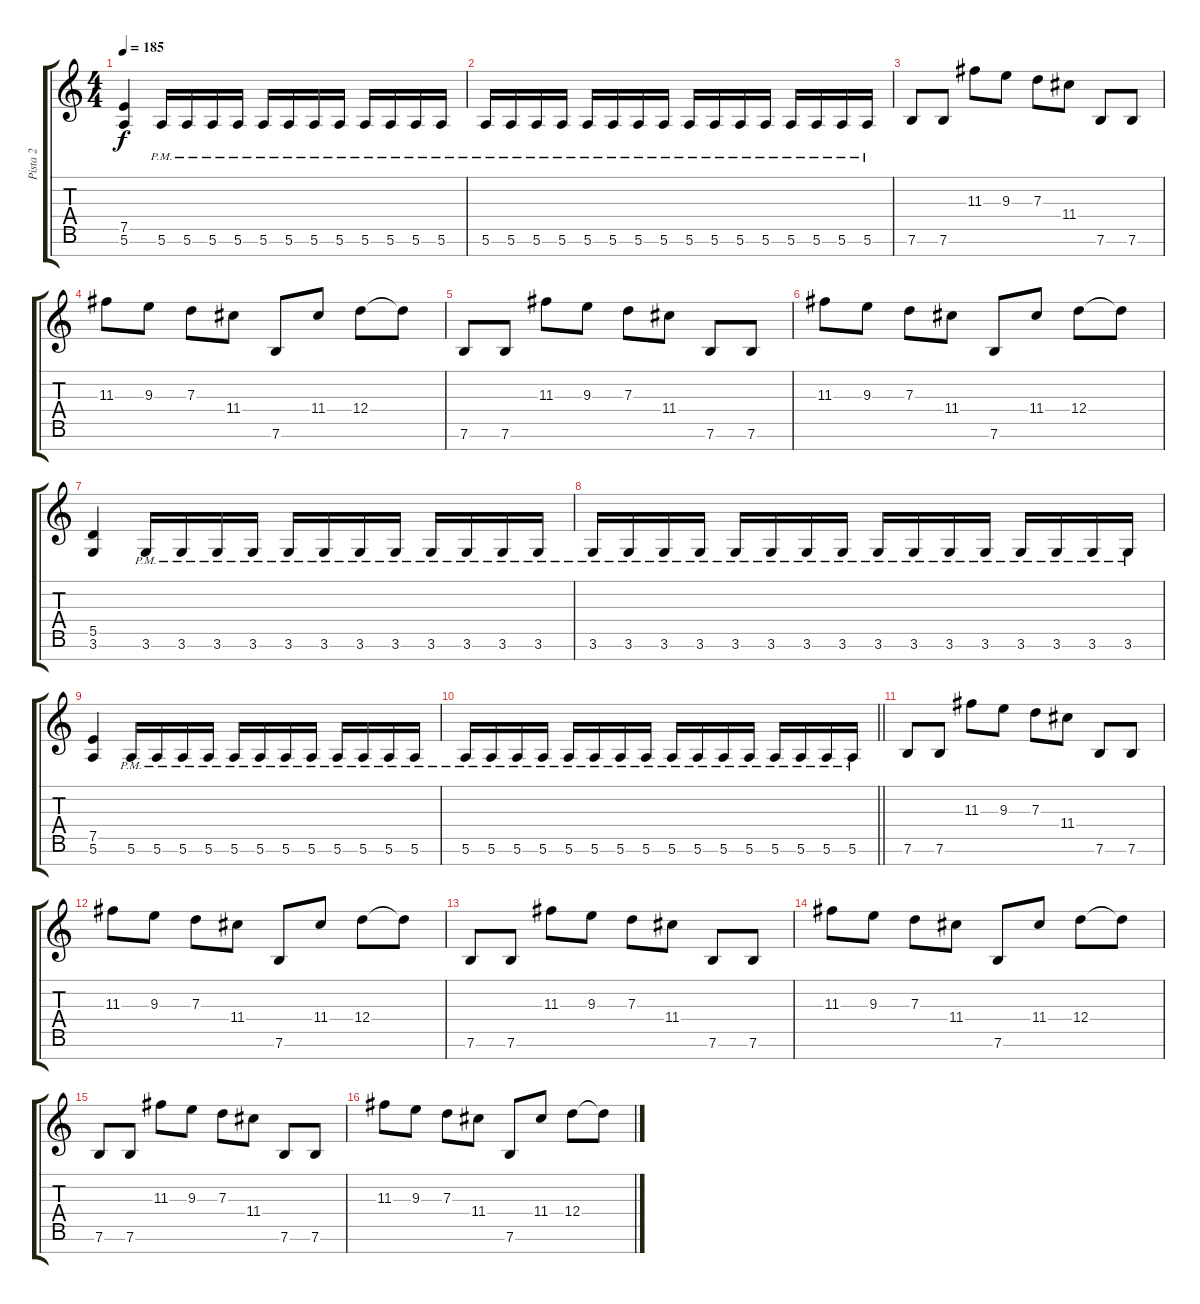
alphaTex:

\track ("Pista 2" "Pista 2") {instrument distortionguitar}
\staff {score tabs}
\tuning (E4 B3 G3 D3 A2 E2 B1) {hide}
\ts (4 4)
\tempo 185
\clef g2
\ks c
(7.5 5.6).4{dy f} 5.6{pm}.16 5.6{pm}.16 5.6{pm}.16 5.6{pm}.16 5.6{pm}.16 5.6{pm}.16 5.6{pm}.16 5.6{pm}.16 5.6{pm}.16 5.6{pm}.16 5.6{pm}.16 5.6{pm}.16 |
5.6{pm}.16 5.6{pm}.16 5.6{pm}.16 5.6{pm}.16 5.6{pm}.16 5.6{pm}.16 5.6{pm}.16 5.6{pm}.16 5.6{pm}.16 5.6{pm}.16 5.6{pm}.16 5.6{pm}.16 5.6{pm}.16 5.6{pm}.16 5.6{pm}.16 5.6{pm}.16 |
7.6.8 7.6.8 11.3.8 9.3.8 7.3.8 11.4.8 7.6.8 7.6.8 |
11.3.8 9.3.8 7.3.8 11.4.8 7.6.8 11.4.8 12.4.8 12.4{t}.8 |
7.6.8 7.6.8 11.3.8 9.3.8 7.3.8 11.4.8 7.6.8 7.6.8 |
11.3.8 9.3.8 7.3.8 11.4.8 7.6.8 11.4.8 12.4.8 12.4{t}.8 |
(5.5 3.6).4 3.6{pm}.16 3.6{pm}.16 3.6{pm}.16 3.6{pm}.16 3.6{pm}.16 3.6{pm}.16 3.6{pm}.16 3.6{pm}.16 3.6{pm}.16 3.6{pm}.16 3.6{pm}.16 3.6{pm}.16 |
3.6{pm}.16 3.6{pm}.16 3.6{pm}.16 3.6{pm}.16 3.6{pm}.16 3.6{pm}.16 3.6{pm}.16 3.6{pm}.16 3.6{pm}.16 3.6{pm}.16 3.6{pm}.16 3.6{pm}.16 3.6{pm}.16 3.6{pm}.16 3.6{pm}.16 3.6{pm}.16 |
(7.5 5.6).4 5.6{pm}.16 5.6{pm}.16 5.6{pm}.16 5.6{pm}.16 5.6{pm}.16 5.6{pm}.16 5.6{pm}.16 5.6{pm}.16 5.6{pm}.16 5.6{pm}.16 5.6{pm}.16 5.6{pm}.16 |
\barLineRight lightlight
5.6{pm}.16 5.6{pm}.16 5.6{pm}.16 5.6{pm}.16 5.6{pm}.16 5.6{pm}.16 5.6{pm}.16 5.6{pm}.16 5.6{pm}.16 5.6{pm}.16 5.6{pm}.16 5.6{pm}.16 5.6{pm}.16 5.6{pm}.16 5.6{pm}.16 5.6{pm}.16 |
7.6.8 7.6.8 11.3.8 9.3.8 7.3.8 11.4.8 7.6.8 7.6.8 |
11.3.8 9.3.8 7.3.8 11.4.8 7.6.8 11.4.8 12.4.8 12.4{t}.8 |
7.6.8 7.6.8 11.3.8 9.3.8 7.3.8 11.4.8 7.6.8 7.6.8 |
11.3.8 9.3.8 7.3.8 11.4.8 7.6.8 11.4.8 12.4.8 12.4{t}.8 |
7.6.8 7.6.8 11.3.8 9.3.8 7.3.8 11.4.8 7.6.8 7.6.8 |
11.3.8 9.3.8 7.3.8 11.4.8 7.6.8 11.4.8 12.4.8 12.4{t}.8
